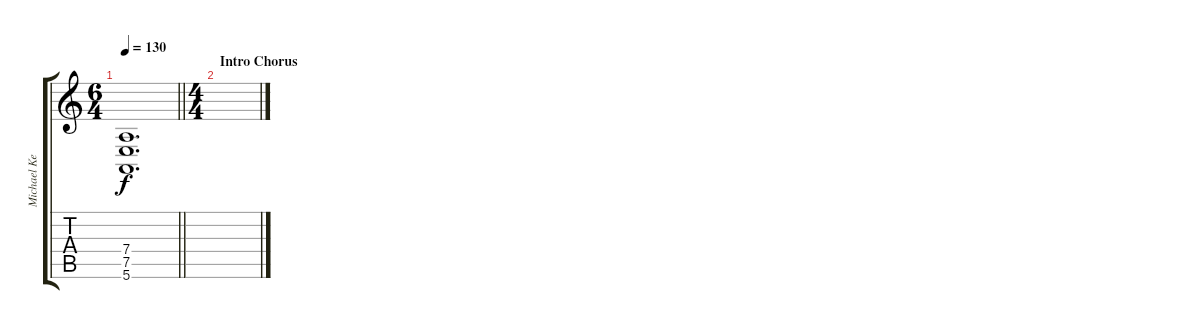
\track ("Michael Kenny" "Michael Ke") {instrument pad3polysynth}
\staff {score tabs}
\tuning (E4 B3 G3 D3 A2 E2) {hide}
\ts (6 4)
\tempo 130
\clef g2
\barLineRight lightlight
\ks c
(7.4{t} 7.5{t} 5.6{t}).1{d dy f} |
\ts (4 4)
\section ("" "Intro Chorus")
